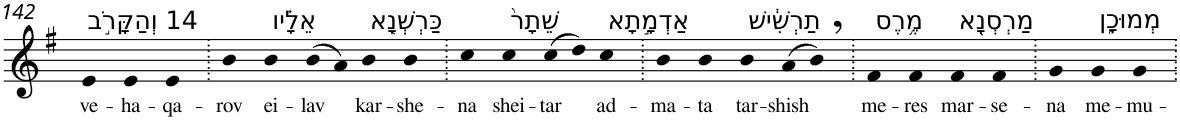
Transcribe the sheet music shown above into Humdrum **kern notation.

**kern	**text
*part1	*part1
*staff1	*staff1
*I"Piano	*
*I'Pno	*
!!LO:PB:g=z
*clefG2	*
*k[f#]	*
*G:	*
=142	=142
!LO:TX:a:t=14 וְהַקָּרֹ֣ב	!
!	!LO:LY:b
4e	ve-
!	!LO:LY:b
4e	-ha-
!	!LO:LY:b
4e	-qa-
=143.	=143.
!	!LO:LY:b
4b	-rov
!LO:TX:a:t=אֵלָ֗יו	!
!	!LO:LY:b
4b	ei-
!	!LO:LY:b
(>8b	-lav
8a)	.
!LO:TX:a:t=כַּרְשְׁנָ֤א	!
!	!LO:LY:b
4b	kar-
!	!LO:LY:b
4b	-she-
=144.	=144.
!	!LO:LY:b
4cc	-na
!LO:TX:a:t=שֵׁתָר֙	!
!	!LO:LY:b
4cc	shei-
!	!LO:LY:b
(>8cc	-tar
8dd)	.
!LO:TX:a:t=אַדְמָ֣תָא	!
!	!LO:LY:b
4cc	ad-
=145.	=145.
!	!LO:LY:b
4b	-ma-
!	!LO:LY:b
4b	-ta
!LO:TX:a:t=תַרְשִׁ֔ישׁ	!
!	!LO:LY:b
4b	tar-
!	!LO:LY:b
(>8a	-shish
8b,)	.
=146.	=146.
!LO:TX:a:t=מֶ֥רֶס	!
!	!LO:LY:b
4f#	me-
!	!LO:LY:b
4f#	-res
!LO:TX:a:t=מַרְסְנָ֖א	!
!	!LO:LY:b
4f#	mar-
!	!LO:LY:b
4f#	-se-
=147.	=147.
!	!LO:LY:b
4g	-na
!LO:TX:a:t=מְמוּכָ֑ן	!
!	!LO:LY:b
4g	me-
!	!LO:LY:b
4g	-mu-
=.	=.
*-	*-
